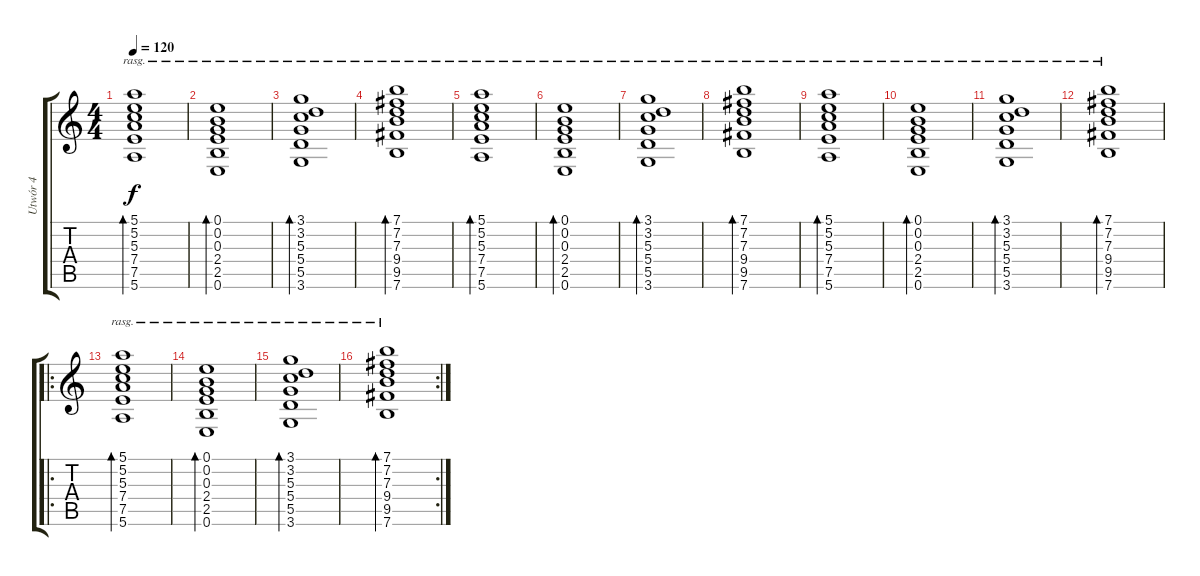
\track ("Utwór 4" "Utwór 4") {instrument acousticguitarsteel}
\staff {score tabs}
\tuning (E4 B3 G3 D3 A2 E2) {hide}
\ts (4 4)
\tempo 120
\clef g2
\ks c
(5.1 5.2 5.3 7.4 7.5 5.6).1{bd 480 rasg ii dy f} |
(0.1 0.2 0.3 2.4 2.5 0.6).1{bd 480 rasg ii} |
(3.1 3.2 5.3 5.4 5.5 3.6).1{bd 480 rasg ii} |
(7.1 7.2 7.3 9.4 9.5 7.6).1{bd 480 rasg ii} |
(5.1 5.2 5.3 7.4 7.5 5.6).1{bd 480 rasg ii} |
(0.1 0.2 0.3 2.4 2.5 0.6).1{bd 480 rasg ii} |
(3.1 3.2 5.3 5.4 5.5 3.6).1{bd 480 rasg ii} |
(7.1 7.2 7.3 9.4 9.5 7.6).1{bd 480 rasg ii} |
(5.1 5.2 5.3 7.4 7.5 5.6).1{bd 480 rasg ii instrument acousticguitarsteel} |
(0.1 0.2 0.3 2.4 2.5 0.6).1{bd 480 rasg ii} |
(3.1 3.2 5.3 5.4 5.5 3.6).1{bd 480 rasg ii} |
(7.1 7.2 7.3 9.4 9.5 7.6).1{bd 480 rasg ii} |
\ro
(5.1 5.2 5.3 7.4 7.5 5.6).1{bd 480 rasg ii} |
(0.1 0.2 0.3 2.4 2.5 0.6).1{bd 480 rasg ii} |
(3.1 3.2 5.3 5.4 5.5 3.6).1{bd 480 rasg ii} |
\rc 2
(7.1 7.2 7.3 9.4 9.5 7.6).1{bd 480 rasg ii}
